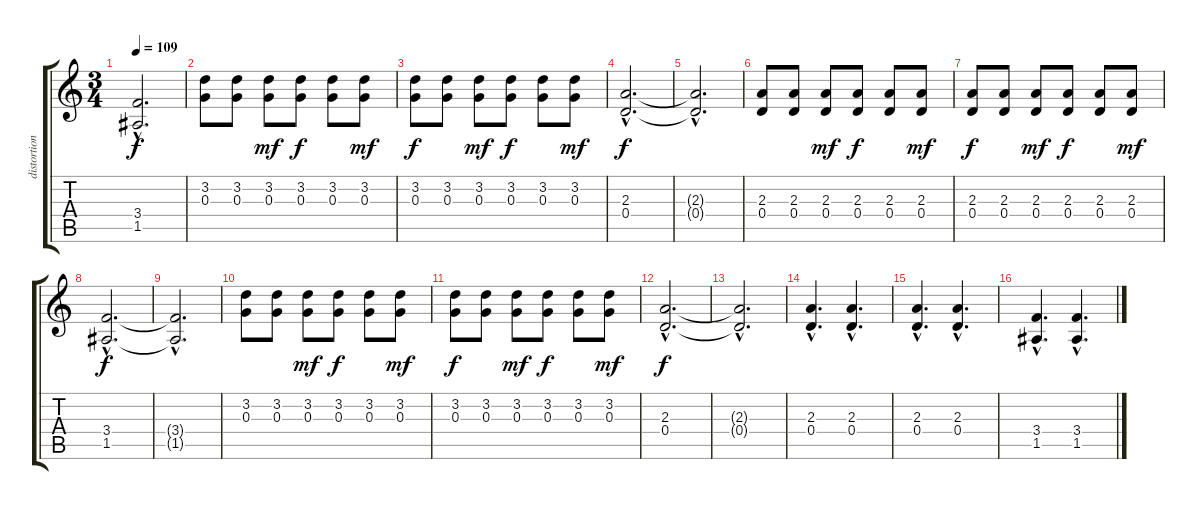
\track ("distortion" "distortion") {instrument distortionguitar}
\staff {score tabs}
\tuning (E4 B3 G3 D3 A2 E2) {hide}
\ts (3 4)
\tempo 109
\clef g2
\ks c
(3.4{hac t} 1.5{hac t}).2{d dy f} |
(3.2 0.3).8 (3.2 0.3).8 (3.2 0.3).8{dy mf} (3.2 0.3).8{dy f} (3.2 0.3).8 (3.2 0.3).8{dy mf} |
(3.2 0.3).8{dy f} (3.2 0.3).8 (3.2 0.3).8{dy mf} (3.2 0.3).8{dy f} (3.2 0.3).8 (3.2 0.3).8{dy mf} |
(2.3{hac} 0.4{hac}).2{d dy f} |
(2.3{hac t} 0.4{hac t}).2{d} |
(2.3 0.4).8{volume 9} (2.3 0.4).8 (2.3 0.4).8{dy mf} (2.3 0.4).8{dy f} (2.3 0.4).8 (2.3 0.4).8{dy mf} |
(2.3 0.4).8{dy f} (2.3 0.4).8 (2.3 0.4).8{dy mf} (2.3 0.4).8{dy f} (2.3 0.4).8 (2.3 0.4).8{dy mf} |
(3.4{hac} 1.5{hac}).2{d dy f} |
(3.4{hac t} 1.5{hac t}).2{d} |
(3.2 0.3).8 (3.2 0.3).8 (3.2 0.3).8{dy mf} (3.2 0.3).8{dy f} (3.2 0.3).8 (3.2 0.3).8{dy mf} |
(3.2 0.3).8{dy f} (3.2 0.3).8 (3.2 0.3).8{dy mf} (3.2 0.3).8{dy f} (3.2 0.3).8 (3.2 0.3).8{dy mf} |
(2.3{hac} 0.4{hac}).2{d dy f} |
(2.3{hac t} 0.4{hac t}).2{d} |
(2.3{hac} 0.4{hac}).4{d} (2.3{hac} 0.4{hac}).4{d} |
(2.3{hac} 0.4{hac}).4{d} (2.3{hac} 0.4{hac}).4{d} |
(3.4{hac} 1.5{hac}).4{d} (3.4{hac} 1.5{hac}).4{d}
